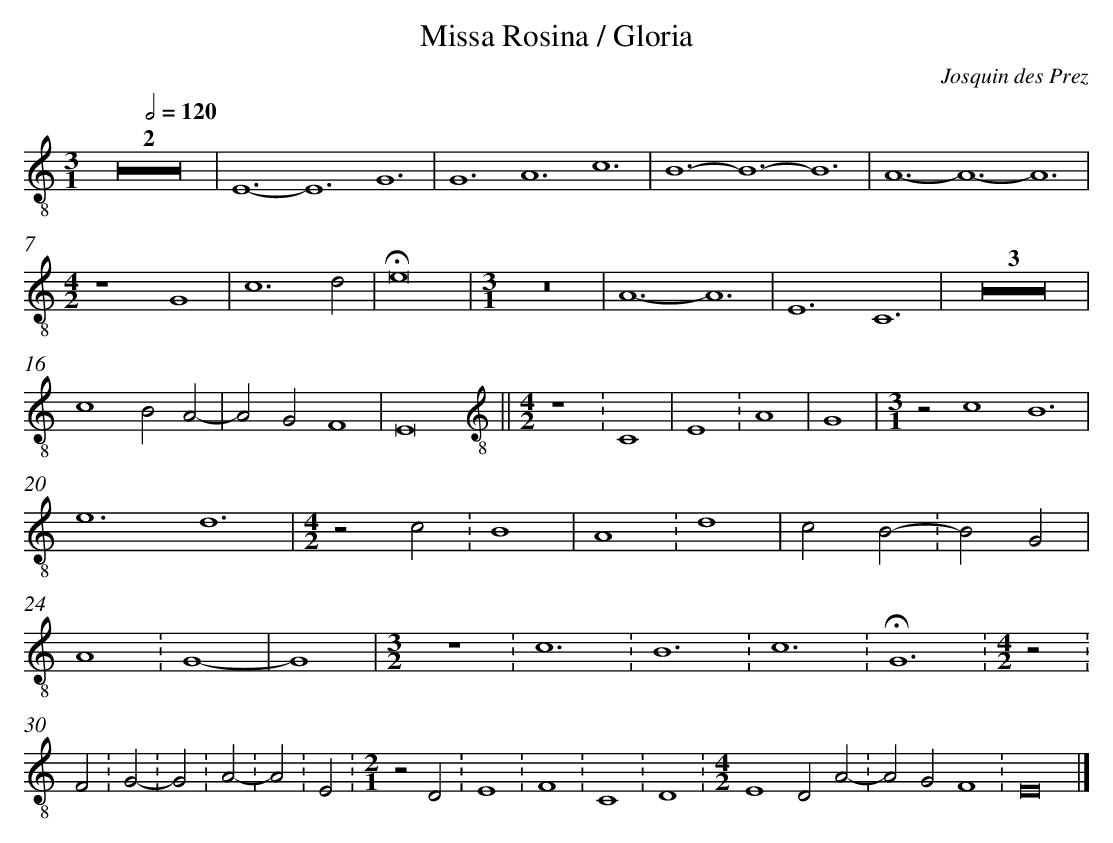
X:1
T:Missa Rosina / Gloria
C: Josquin des Prez
L: 1/4
M: 3/1
Q: 1/2=120
K: C clef=treble-8
Z2 |
E6-E6G6 |
G6A6c6 |
B6-B6-B6 |
A6-A6-A6 |
[M:4/2]z4G4 |
c6d2 |
!fermata!e8 |
[M:3/1]z12 |
A6-A6 |
E6C6 |
Z3 |
c4B2A2- |
A2G2F4 |
E8 ||
 [K:C] [K:clef=treble-8][M:4/2]z4 :
C4 |
E4 :
A4 |
G4 |
[M:3/1]z2c4B6 |
e6d6 |
[M:4/2]z2c2 :
B4 |
A4 :
d4 |
c2B2- :
B2G2 |
A4 :
G4- |
G4 |
[M:3/2]z6 :
c6 :
B6 :
c6 :
!fermata!G6 :
[M:4/2]z2 :
F2 :
G2- :
G2 :
A2- :
A2 :
E2 :
[M:2/1]z2D2 :
E4 :
F4 :
C4 :
D4 :
[M:4/2]E4D2A2- :
A2G2F4 :
E8 |]
